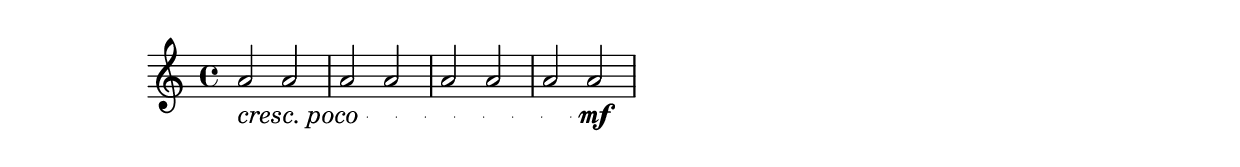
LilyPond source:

%% Do not edit this file; it is auto-generated from input/new
%% This file is in the public domain.
\version "2.11.48"
\header {
  lsrtags = "rhythms,tweaks-and-overrides"
  texidoc = "
The text used for crescendos and decrescendos can be
changed by modifying the context properties @code{crescendoText}
and @code{decrescendoText}.  The style of the spanner line can
be changed by modifying the @code{'style} property of
@code{DynamicTextSpanner}.  The default value is
@code{'hairpin}, and other possible values include
@code{'line}, @code{'dashed-line}, and
@code{'dotted-line}:
"
  doctitle = "Changing text and spanner styles for text dynamics"
} % begin verbatim

\relative c'' {
  \set crescendoText = \markup { \italic { cresc. poco } }
  \set crescendoSpanner = #'text
  \override DynamicTextSpanner #'style = #'dotted-line
  a2\< a
  a2 a
  a2 a
  a2 a\mf
}
